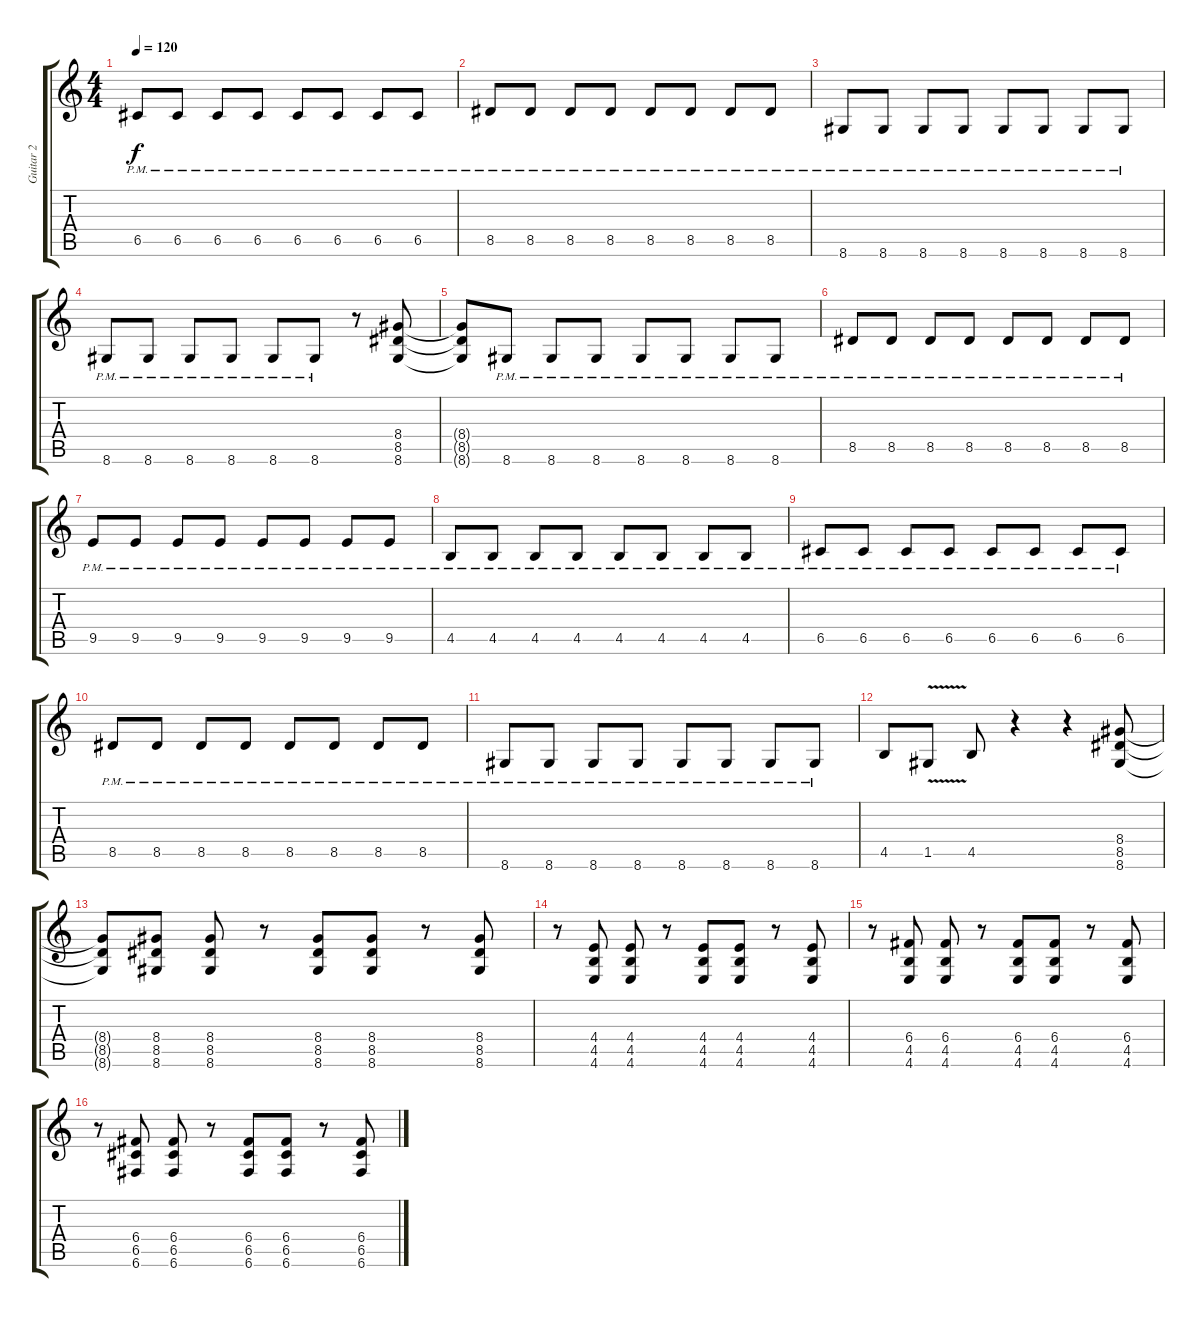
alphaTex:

\track ("Guitar 2" "Guitar 2") {instrument overdrivenguitar}
\staff {score tabs}
\tuning (D4 A3 F3 C3 G2 C2) {hide}
\ts (4 4)
\tempo 120
\clef g2
\ks c
6.5{pm}.8{dy f} 6.5{pm}.8 6.5{pm}.8 6.5{pm}.8 6.5{pm}.8 6.5{pm}.8 6.5{pm}.8 6.5{pm}.8 |
8.5{pm}.8 8.5{pm}.8 8.5{pm}.8 8.5{pm}.8 8.5{pm}.8 8.5{pm}.8 8.5{pm}.8 8.5{pm}.8 |
8.6{pm}.8 8.6{pm}.8 8.6{pm}.8 8.6{pm}.8 8.6{pm}.8 8.6{pm}.8 8.6{pm}.8 8.6{pm}.8 |
8.6{pm}.8 8.6{pm}.8 8.6{pm}.8 8.6{pm}.8 8.6{pm}.8 8.6{pm}.8 r.8 (8.4 8.5 8.6).8 |
(8.4{t} 8.5{t} 8.6{t}).8 8.6{pm}.8 8.6{pm}.8 8.6{pm}.8 8.6{pm}.8 8.6{pm}.8 8.6{pm}.8 8.6{pm}.8 |
8.5{pm}.8 8.5{pm}.8 8.5{pm}.8 8.5{pm}.8 8.5{pm}.8 8.5{pm}.8 8.5{pm}.8 8.5{pm}.8 |
9.5{pm}.8 9.5{pm}.8 9.5{pm}.8 9.5{pm}.8 9.5{pm}.8 9.5{pm}.8 9.5{pm}.8 9.5{pm}.8 |
4.5{pm}.8 4.5{pm}.8 4.5{pm}.8 4.5{pm}.8 4.5{pm}.8 4.5{pm}.8 4.5{pm}.8 4.5{pm}.8 |
6.5{pm}.8 6.5{pm}.8 6.5{pm}.8 6.5{pm}.8 6.5{pm}.8 6.5{pm}.8 6.5{pm}.8 6.5{pm}.8 |
8.5{pm}.8 8.5{pm}.8 8.5{pm}.8 8.5{pm}.8 8.5{pm}.8 8.5{pm}.8 8.5{pm}.8 8.5{pm}.8 |
8.6{pm}.8 8.6{pm}.8 8.6{pm}.8 8.6{pm}.8 8.6{pm}.8 8.6{pm}.8 8.6{pm}.8 8.6{pm}.8 |
4.5.8 1.5{v}.8 4.5.8 r.4 r.4 (8.4 8.5 8.6).8 |
(8.4{t} 8.5{t} 8.6{t}).8 (8.4 8.5 8.6).8 (8.4 8.5 8.6).8 r.8 (8.4 8.5 8.6).8 (8.4 8.5 8.6).8 r.8 (8.4 8.5 8.6).8 |
r.8 (4.4 4.5 4.6).8 (4.4 4.5 4.6).8 r.8 (4.4 4.5 4.6).8 (4.4 4.5 4.6).8 r.8 (4.4 4.5 4.6).8 |
r.8 (6.4 4.5 4.6).8 (6.4 4.5 4.6).8 r.8 (6.4 4.5 4.6).8 (6.4 4.5 4.6).8 r.8 (6.4 4.5 4.6).8 |
r.8 (6.4 6.5 6.6).8 (6.4 6.5 6.6).8 r.8 (6.4 6.5 6.6).8 (6.4 6.5 6.6).8 r.8 (6.4 6.5 6.6).8
